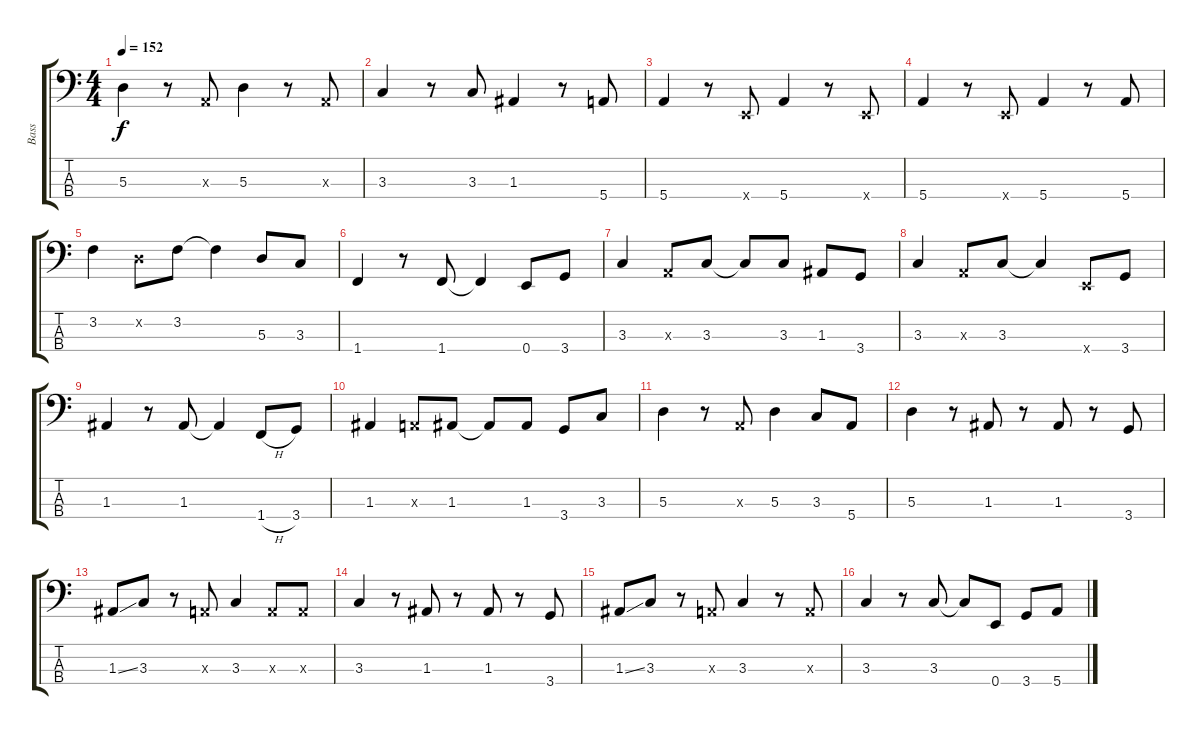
\track ("Bass" "Bass") {instrument electricbassfinger}
\staff {score tabs}
\tuning (G2 D2 A1 E1) {hide}
\ts (4 4)
\tempo 152
\clef f4
\ks c
5.3.4{dy f} r.8 0.3{x}.8 5.3.4 r.8 0.3{x}.8 |
3.3.4 r.8 3.3.8 1.3.4 r.8 5.4.8 |
5.4.4 r.8 0.4{x}.8 5.4.4 r.8 0.4{x}.8 |
5.4.4 r.8 0.4{x}.8 5.4.4 r.8 5.4.8 |
3.2.4 0.2{x}.8 3.2.8 3.2{t}.4 5.3.8 3.3.8 |
1.4.4 r.8 1.4.8 1.4{t}.4 0.4.8 3.4.8 |
3.3.4 0.3{x}.8 3.3.8 3.3{t}.8 3.3.8 1.3.8 3.4.8 |
3.3.4 0.3{x}.8 3.3.8 3.3{t}.4 0.4{x}.8 3.4.8 |
1.3.4 r.8 1.3.8 1.3{t}.4 1.4{h}.8 3.4.8 |
1.3.4 0.3{x}.8 1.3.8 1.3{t}.8 1.3.8 3.4.8 3.3.8 |
5.3.4 r.8 0.3{x}.8 5.3.4 3.3.8 5.4.8 |
5.3.4 r.8 1.3.8 r.8 1.3.8 r.8 3.4.8 |
1.3{ss}.8 3.3.8 r.8 0.3{x}.8 3.3.4 0.3{x}.8 0.3{x}.8 |
3.3.4 r.8 1.3.8 r.8 1.3.8 r.8 3.4.8 |
1.3{ss}.8 3.3.8 r.8 0.3{x}.8 3.3.4 r.8 0.3{x}.8 |
3.3.4 r.8 3.3.8 3.3{t}.8 0.4.8 3.4.8 5.4.8
